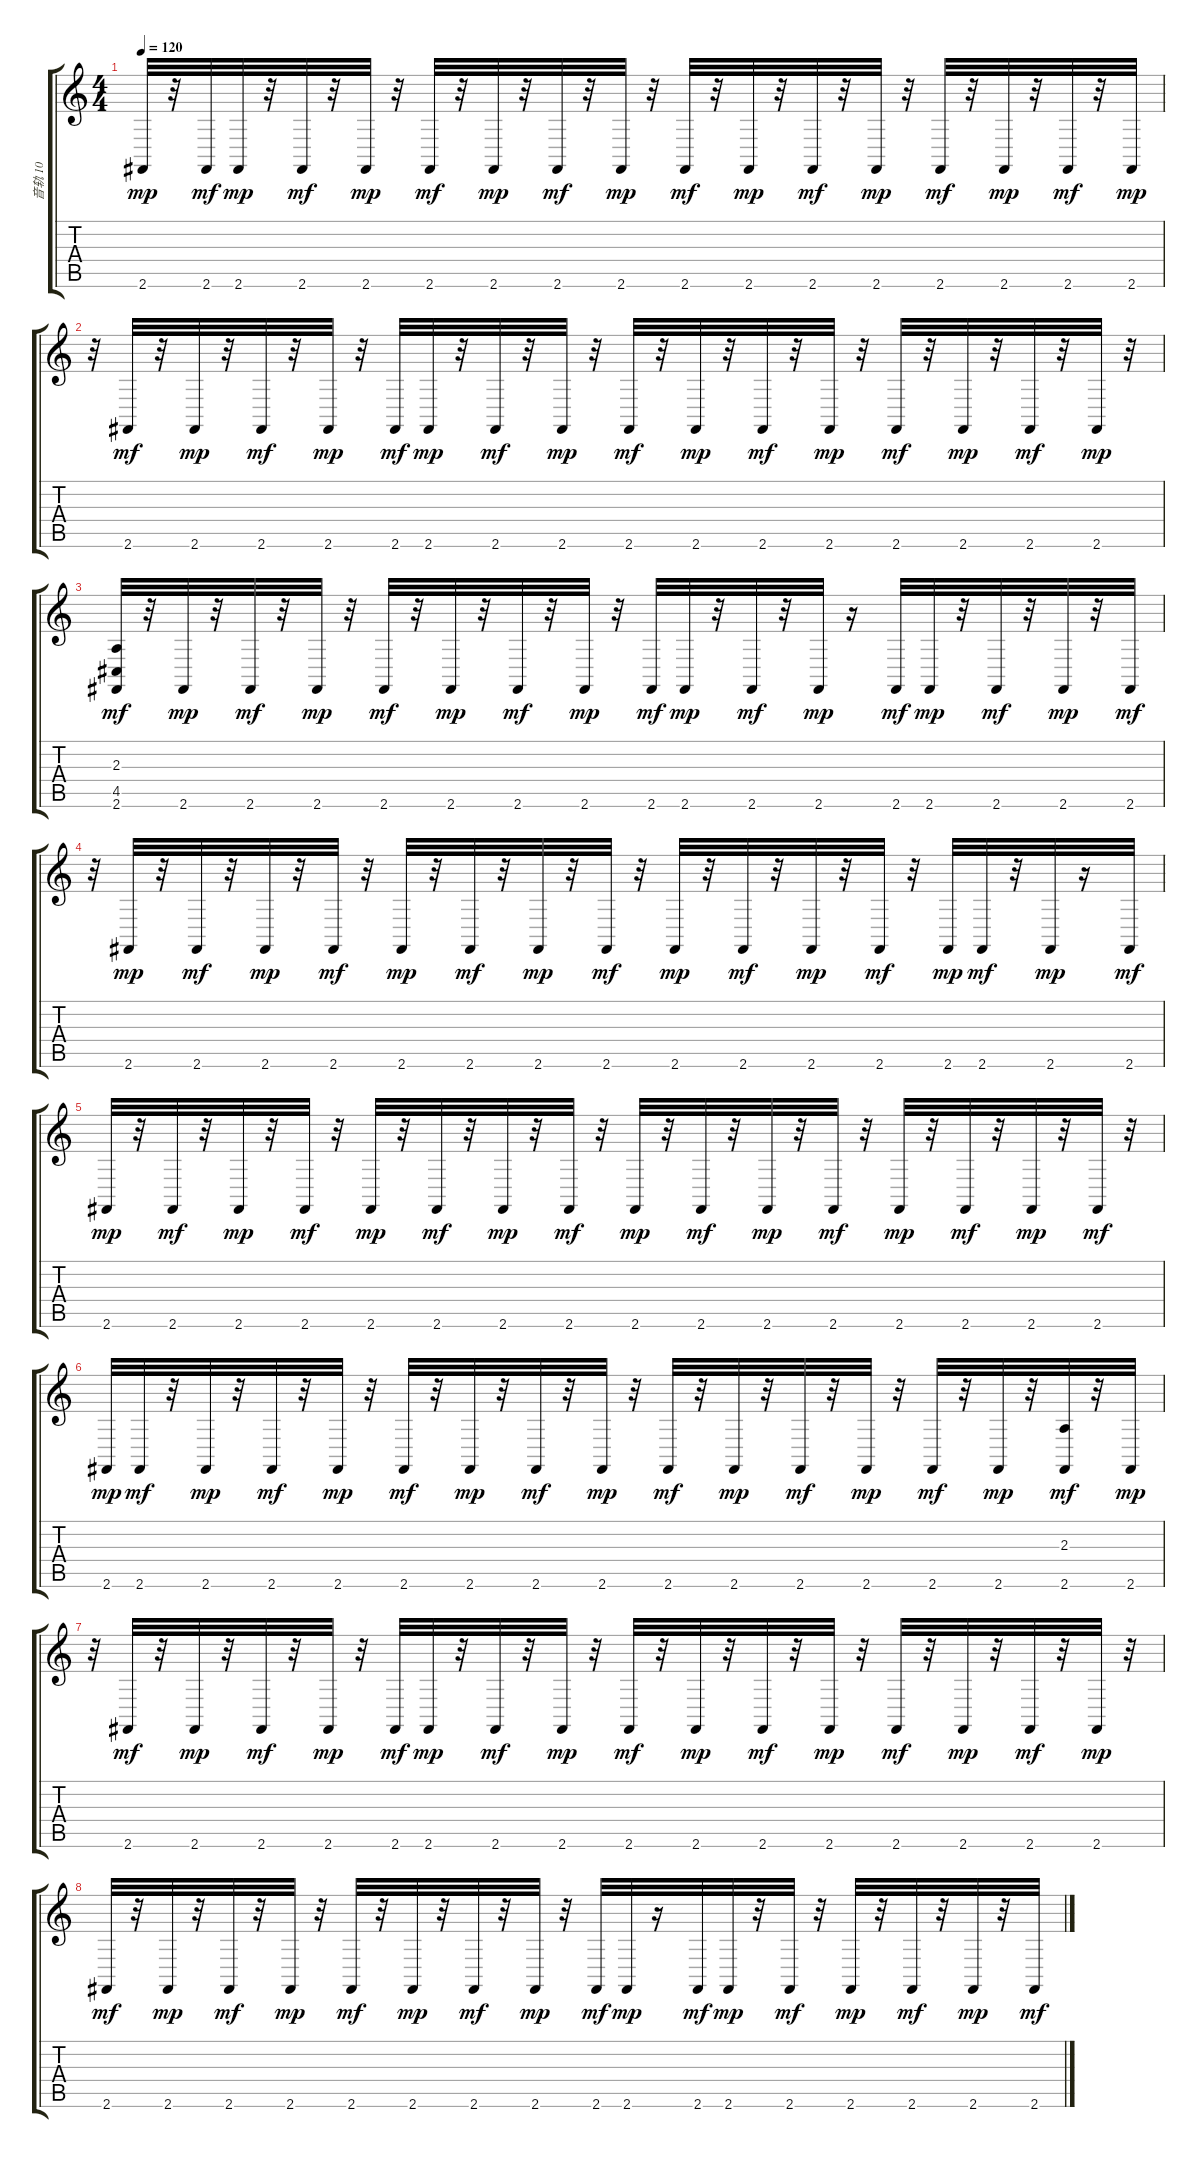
\track ("音轨 10" "音轨 10") {instrument acousticgrandpiano}
\staff {score tabs}
\tuning (E4 B3 G3 D3 A2 E2) {hide}
\ts (4 4)
\tempo 120
\clef g2
\ks c
2.6.32{dy mp} r.32 2.6.32{dy mf} 2.6.32{dy mp} r.32 2.6.32{dy mf} r.32 2.6.32{dy mp} r.32 2.6.32{dy mf} r.32 2.6.32{dy mp} r.32 2.6.32{dy mf} r.32 2.6.32{dy mp} r.32 2.6.32{dy mf} r.32 2.6.32{dy mp} r.32 2.6.32{dy mf} r.32 2.6.32{dy mp} r.32 2.6.32{dy mf} r.32 2.6.32{dy mp} r.32 2.6.32{dy mf} r.32 2.6.32{dy mp} |
r.32 2.6.32{dy mf} r.32 2.6.32{dy mp} r.32 2.6.32{dy mf} r.32 2.6.32{dy mp} r.32 2.6.32{dy mf} 2.6.32{dy mp} r.32 2.6.32{dy mf} r.32 2.6.32{dy mp} r.32 2.6.32{dy mf} r.32 2.6.32{dy mp} r.32 2.6.32{dy mf} r.32 2.6.32{dy mp} r.32 2.6.32{dy mf} r.32 2.6.32{dy mp} r.32 2.6.32{dy mf} r.32 2.6.32{dy mp} r.32 |
(2.3 4.5 2.6).32{dy mf} r.32 2.6.32{dy mp} r.32 2.6.32{dy mf} r.32 2.6.32{dy mp} r.32 2.6.32{dy mf} r.32 2.6.32{dy mp} r.32 2.6.32{dy mf} r.32 2.6.32{dy mp} r.32 2.6.32{dy mf} 2.6.32{dy mp} r.32 2.6.32{dy mf} r.32 2.6.32{dy mp} r.16 2.6.32{dy mf} 2.6.32{dy mp} r.32 2.6.32{dy mf} r.32 2.6.32{dy mp} r.32 2.6.32{dy mf} |
r.32 2.6.32{dy mp} r.32 2.6.32{dy mf} r.32 2.6.32{dy mp} r.32 2.6.32{dy mf} r.32 2.6.32{dy mp} r.32 2.6.32{dy mf} r.32 2.6.32{dy mp} r.32 2.6.32{dy mf} r.32 2.6.32{dy mp} r.32 2.6.32{dy mf} r.32 2.6.32{dy mp} r.32 2.6.32{dy mf} r.32 2.6.32{dy mp} 2.6.32{dy mf} r.32 2.6.32{dy mp} r.16 2.6.32{dy mf} |
2.6.32{dy mp} r.32 2.6.32{dy mf} r.32 2.6.32{dy mp} r.32 2.6.32{dy mf} r.32 2.6.32{dy mp} r.32 2.6.32{dy mf} r.32 2.6.32{dy mp} r.32 2.6.32{dy mf} r.32 2.6.32{dy mp} r.32 2.6.32{dy mf} r.32 2.6.32{dy mp} r.32 2.6.32{dy mf} r.32 2.6.32{dy mp} r.32 2.6.32{dy mf} r.32 2.6.32{dy mp} r.32 2.6.32{dy mf} r.32 |
2.6.32{dy mp} 2.6.32{dy mf} r.32 2.6.32{dy mp} r.32 2.6.32{dy mf} r.32 2.6.32{dy mp} r.32 2.6.32{dy mf} r.32 2.6.32{dy mp} r.32 2.6.32{dy mf} r.32 2.6.32{dy mp} r.32 2.6.32{dy mf} r.32 2.6.32{dy mp} r.32 2.6.32{dy mf} r.32 2.6.32{dy mp} r.32 2.6.32{dy mf} r.32 2.6.32{dy mp} r.32 (2.3 2.6).32{dy mf} r.32 2.6.32{dy mp} |
r.32 2.6.32{dy mf} r.32 2.6.32{dy mp} r.32 2.6.32{dy mf} r.32 2.6.32{dy mp} r.32 2.6.32{dy mf} 2.6.32{dy mp} r.32 2.6.32{dy mf} r.32 2.6.32{dy mp} r.32 2.6.32{dy mf} r.32 2.6.32{dy mp} r.32 2.6.32{dy mf} r.32 2.6.32{dy mp} r.32 2.6.32{dy mf} r.32 2.6.32{dy mp} r.32 2.6.32{dy mf} r.32 2.6.32{dy mp} r.32 |
2.6.32{dy mf} r.32 2.6.32{dy mp} r.32 2.6.32{dy mf} r.32 2.6.32{dy mp} r.32 2.6.32{dy mf} r.32 2.6.32{dy mp} r.32 2.6.32{dy mf} r.32 2.6.32{dy mp} r.32 2.6.32{dy mf} 2.6.32{dy mp} r.16 2.6.32{dy mf} 2.6.32{dy mp} r.32 2.6.32{dy mf} r.32 2.6.32{dy mp} r.32 2.6.32{dy mf} r.32 2.6.32{dy mp} r.32 2.6.32{dy mf}
